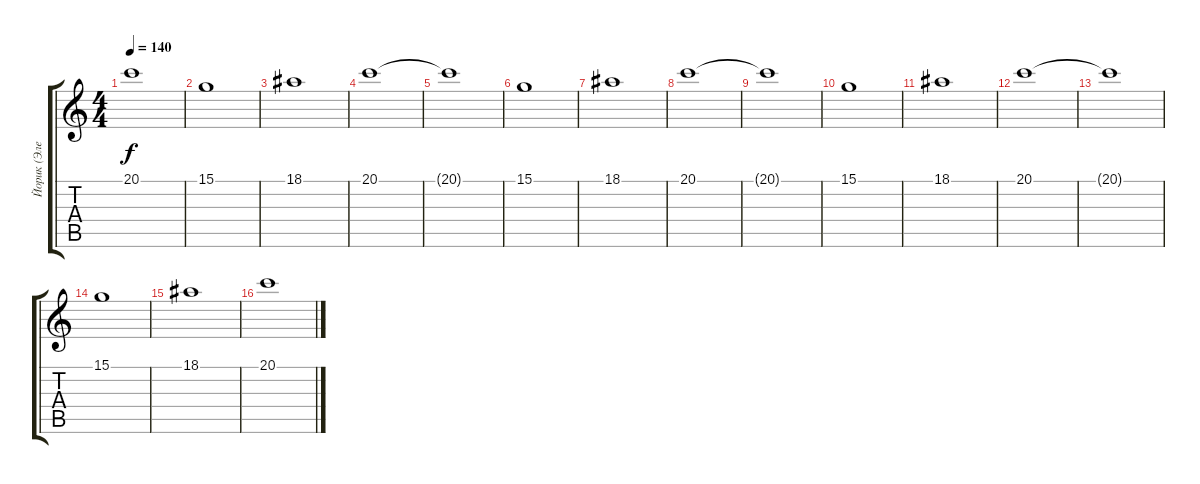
\track ("Йорик (Электроника)" "Йорик (Эле") {instrument fx1rain}
\staff {score tabs}
\tuning (E4 B3 G3 D3 A2 E2) {hide}
\ts (4 4)
\tempo 140
\clef g2
\ks c
20.1{t}.1{dy f} |
15.1.1 |
18.1.1 |
20.1.1 |
20.1{t}.1 |
15.1.1 |
18.1.1 |
20.1.1 |
20.1{t}.1 |
15.1.1 |
18.1.1 |
20.1.1 |
20.1{t}.1 |
15.1.1 |
18.1.1 |
20.1.1
